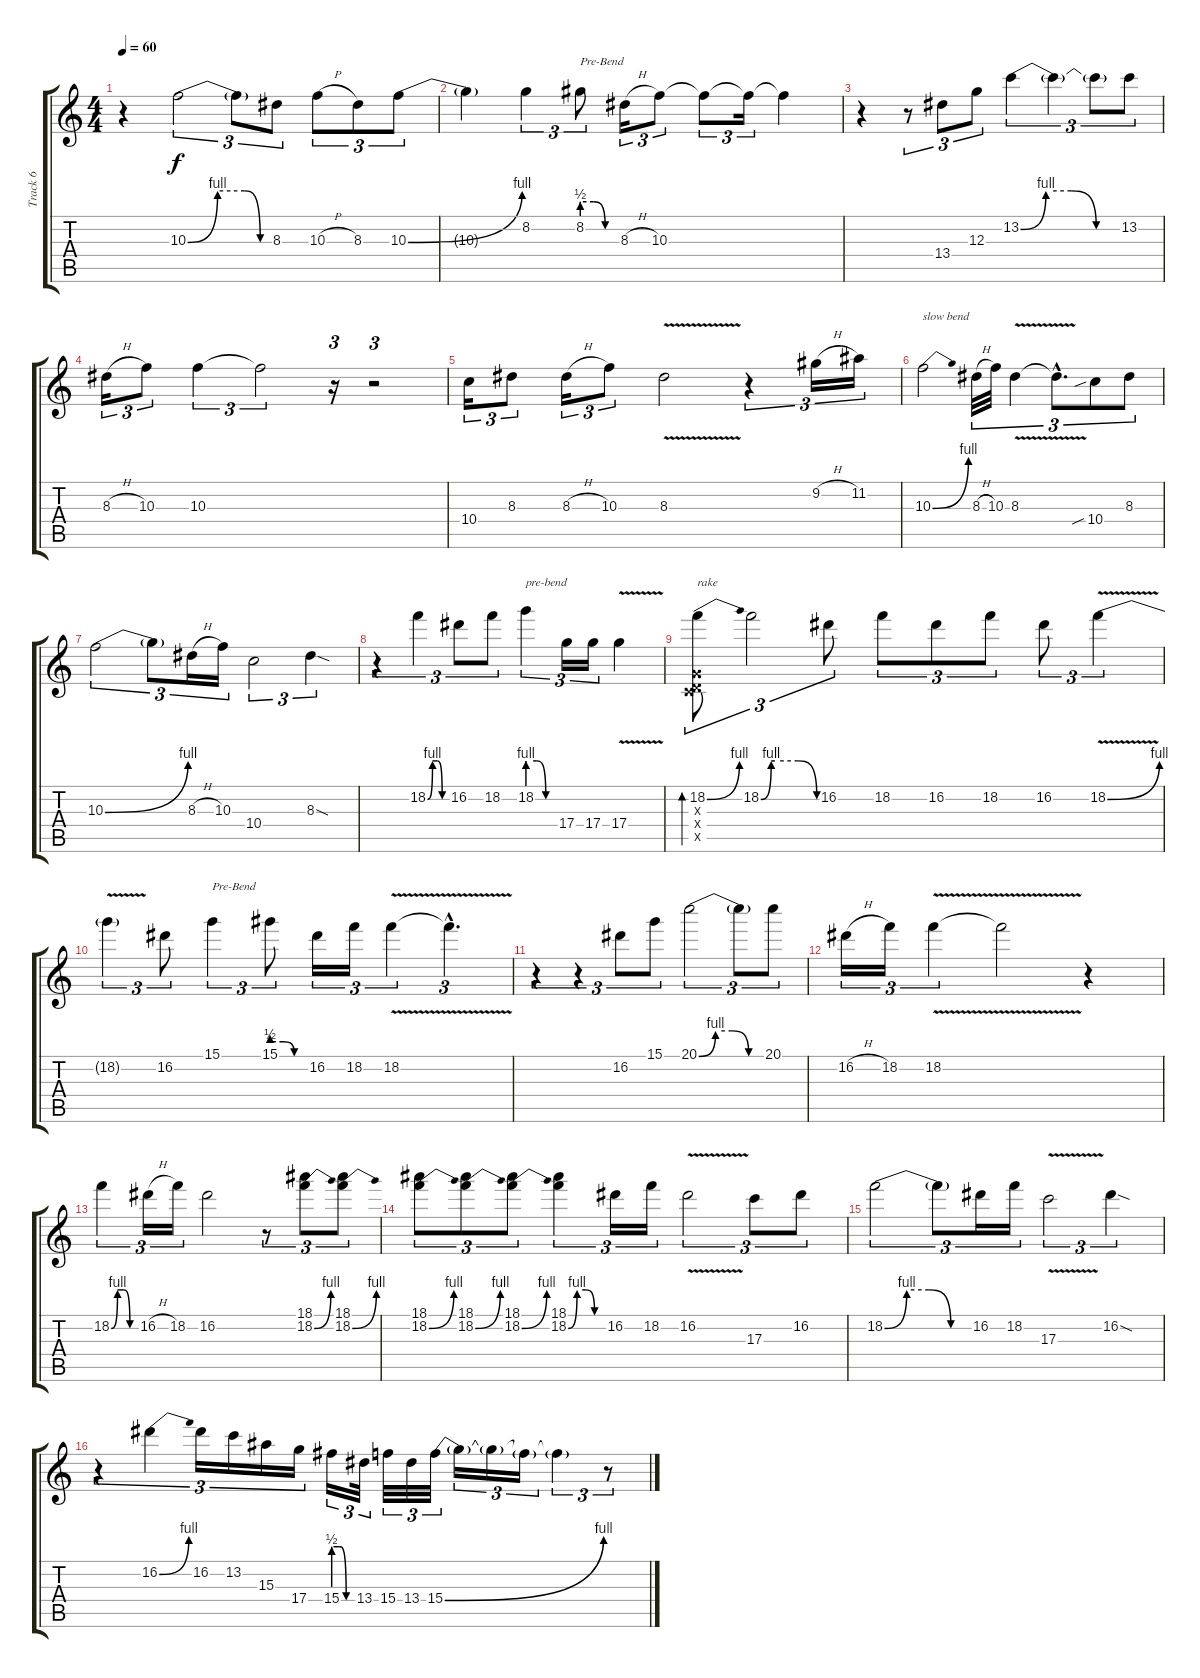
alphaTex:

\track ("Track 6" "Track 6") {instrument electricguitarclean}
\staff {score tabs}
\tuning (E4 B3 G3 D3 A2 E2) {hide}
\ts (4 4)
\tempo 60
\clef g2
\ks c
r.4{dy f instrument distortionguitar} 10.3{be (custom 0 0 21 4 30 4 40 4 51 0 60 0)}.2{tu (3 2)} 10.3{t}.8{tu (3 2)} 8.3.8{tu (3 2)} 10.3{h}.8{tu (3 2)} 8.3.8{tu (3 2)} 10.3{be (bend 0 0 60 4)}.8{tu (3 2)} |
10.3{t}.4 8.2.4{tu (3 2)} 8.2{be (custom 0 2 20 2 40 0 60 0)}.8{tu (3 2) txt "Pre-Bend"} 8.3{h}.16{tu (3 2)} 10.3.8{tu (3 2)} 10.3{t}.8{tu (3 2)} 10.3{t}.16{tu (3 2)} 10.3{t}.4 |
r.4 r.8{tu (3 2)} 13.4.8{tu (3 2)} 12.3.8{tu (3 2)} 13.2{be (custom 0 0 15 4 30 4 45 0 60 0)}.4{tu (3 2)} 13.2{t}.4{tu (3 2)} 13.2{t}.8{tu (3 2)} 13.2.8{tu (3 2)} |
8.3{h}.16{tu (3 2)} 10.3.8{tu (3 2)} 10.3.4{tu (3 2)} 10.3{t}.2{tu (3 2)} r.16{tu (3 2)} r.2{tu (3 2)} |
10.4.16{tu (3 2)} 8.3.8{tu (3 2)} 8.3{h}.16{tu (3 2)} 10.3.8{tu (3 2)} 8.3{v}.2 r.4{tu (3 2)} 9.2{h}.16{tu (3 2)} 11.2.16{tu (3 2)} |
10.3{be (bend 0 0 60 4)}.2{txt "slow bend"} 8.3{h}.32{tu (3 2)} 10.3.32{tu (3 2)} 8.3{v}.4{tu (3 2)} 8.3{hac t}.8{d tu (3 2)} 10.4{sib}.8{tu (3 2)} 8.3.8{tu (3 2)} |
10.3{be (bend 0 0 60 4)}.2{tu (3 2)} 10.3{t}.8{tu (3 2)} 8.3{h}.16{tu (3 2)} 10.3.16{tu (3 2)} 10.4.2{tu (3 2)} 8.3{sod}.4{tu (3 2)} |
r.4{tu (3 2)} 18.2{be (custom 0 0 15 4 30 4 45 0 60 0)}.4{tu (3 2)} 16.2.8{tu (3 2)} 18.2.8{tu (3 2)} 18.2{be (custom 0 4 20 4 40 0 60 0)}.4{tu (3 2) txt "pre-bend"} 17.4.16{tu (3 2)} 17.4.16{tu (3 2)} 17.4{v}.4 |
(18.2{be (bend 0 0 60 4)} 0.3{x} 0.4{x} 3.5{x}).8{tu (3 2) bd 60 txt "rake"} 18.2{be (custom 0 0 11 4 15 4 40 4 60 0)}.2{tu (3 2)} 16.2.8{tu (3 2)} 18.2.8{tu (3 2)} 16.2.8{tu (3 2)} 18.2.8{tu (3 2)} 16.2.8{tu (3 2)} 18.2{be (bend 0 0 60 4) v}.4{tu (3 2)} |
18.2{t}.4{tu (3 2)} 16.2.8{tu (3 2)} 15.1.4{tu (3 2) txt "Pre-Bend"} 15.1{be (custom 0 2 20 2 40 0 60 0)}.8{tu (3 2)} 16.2.16{tu (3 2)} 18.2.16{tu (3 2)} 18.2{v}.4{tu (3 2)} 18.2{hac t}.4{d tu (3 2)} |
r.4{tu (3 2)} r.4{tu (3 2)} 16.2.8{tu (3 2)} 15.1.8{tu (3 2)} 20.1{be (custom 0 0 15 4 30 4 45 0 60 0)}.2{tu (3 2)} 20.1{t}.8{tu (3 2)} 20.1.8{tu (3 2)} |
16.2{h}.16{tu (3 2)} 18.2.16{tu (3 2)} 18.2{v}.4{tu (3 2)} 18.2{t}.2 r.4 |
18.2{be (custom 0 0 15 4 30 4 45 0 60 0)}.4{tu (3 2)} 16.2{h}.16{tu (3 2)} 18.2.16{tu (3 2)} 16.2.2 r.8{tu (3 2)} (18.1 18.2{be (bend 0 0 60 4)}).8{tu (3 2)} (18.1 18.2{be (bend 0 0 60 4)}).8{tu (3 2)} |
(18.1 18.2{be (bend 0 0 60 4)}).8{tu (3 2)} (18.1 18.2{be (bend 0 0 60 4)}).8{tu (3 2)} (18.1 18.2{be (bend 0 0 60 4)}).8{tu (3 2)} (18.1 18.2{be (custom 0 0 15 4 30 4 45 0 60 0)}).4{tu (3 2)} 16.2.16{tu (3 2)} 18.2.16{tu (3 2)} 16.2{v}.2{tu (3 2)} 17.3.8{tu (3 2)} 16.2.8{tu (3 2)} |
18.2{be (custom 0 0 15 4 30 4 45 0 60 0)}.2{tu (3 2)} 18.2{t}.8{tu (3 2)} 16.2.16{tu (3 2)} 18.2.16{tu (3 2)} 17.3{v}.2{tu (3 2)} 16.2{sod}.4{tu (3 2)} |
r.4{tu (3 2)} 16.2{be (bend 0 0 60 4)}.4{tu (3 2)} 16.2.16{tu (3 2)} 13.2.16{tu (3 2)} 15.3.16{tu (3 2)} 17.4.16{tu (3 2)} 15.4{be (custom 0 2 20 2 40 0 60 0)}.16{tu (3 2)} 13.4.32{tu (3 2)} 15.4.32{tu (3 2)} 13.4.32{tu (3 2)} 15.4{be (bend 0 0 60 4)}.32{tu (3 2)} 15.4{t}.16{tu (3 2)} 15.4{t}.16{tu (3 2)} 15.4{t}.16{tu (3 2)} 15.4{t}.4{tu (3 2)} r.8{tu (3 2)}
